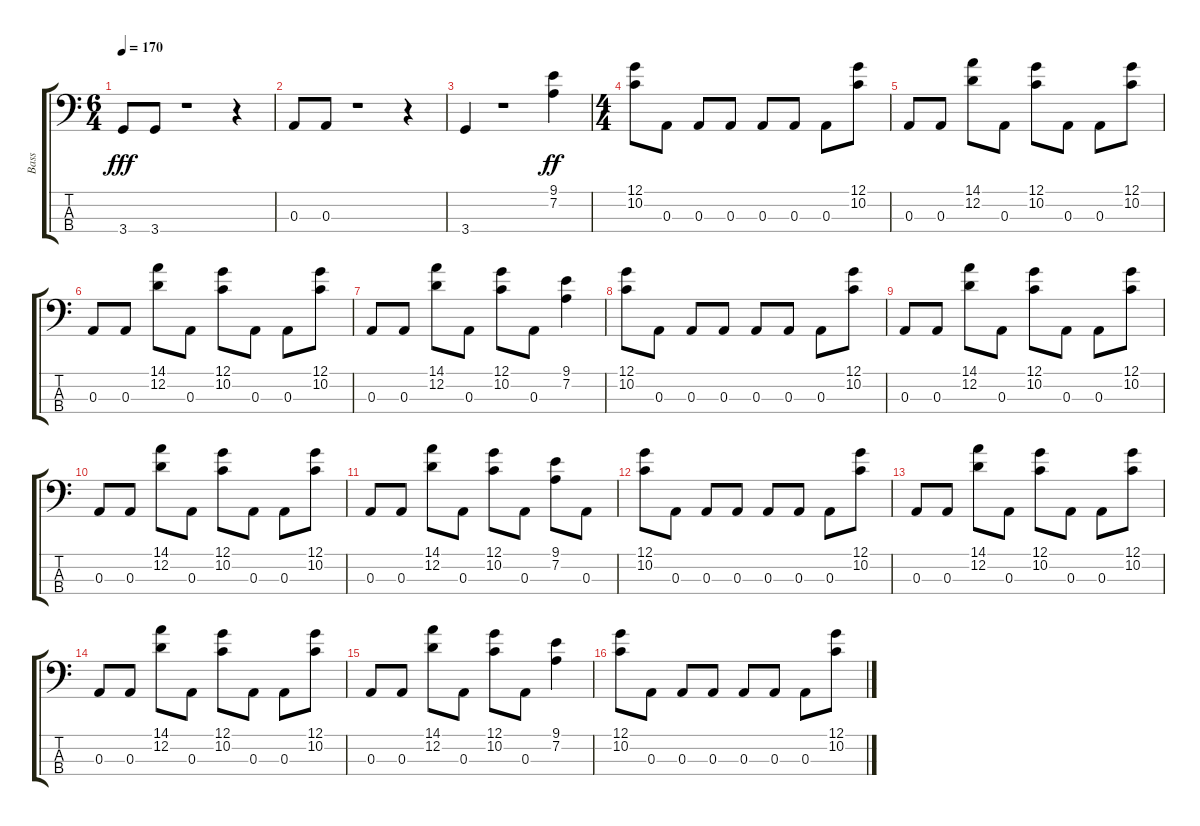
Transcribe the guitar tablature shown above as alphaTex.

\track ("Bass" "Bass") {instrument electricbasspick}
\staff {score tabs}
\tuning (G2 D2 A1 E1) {hide}
\ts (6 4)
\tempo 170
\clef f4
\ks c
3.4.8{dy fff} 3.4.8 r.1 r.4 |
0.3.8 0.3.8 r.1 r.4 |
3.4.4 r.1 (9.1 7.2).4{dy ff} |
\ts (4 4)
(12.1 10.2).8 0.3.8 0.3.8 0.3.8 0.3.8 0.3.8 0.3.8 (12.1 10.2).8 |
0.3.8 0.3.8 (14.1 12.2).8 0.3.8 (12.1 10.2).8 0.3.8 0.3.8 (12.1 10.2).8 |
0.3.8 0.3.8 (14.1 12.2).8 0.3.8 (12.1 10.2).8 0.3.8 0.3.8 (12.1 10.2).8 |
0.3.8 0.3.8 (14.1 12.2).8 0.3.8 (12.1 10.2).8 0.3.8 (9.1 7.2).4 |
(12.1 10.2).8 0.3.8 0.3.8 0.3.8 0.3.8 0.3.8 0.3.8 (12.1 10.2).8 |
0.3.8 0.3.8 (14.1 12.2).8 0.3.8 (12.1 10.2).8 0.3.8 0.3.8 (12.1 10.2).8 |
0.3.8 0.3.8 (14.1 12.2).8 0.3.8 (12.1 10.2).8 0.3.8 0.3.8 (12.1 10.2).8 |
0.3.8 0.3.8 (14.1 12.2).8 0.3.8 (12.1 10.2).8 0.3.8 (9.1 7.2).8 0.3.8 |
(12.1 10.2).8 0.3.8 0.3.8 0.3.8 0.3.8 0.3.8 0.3.8 (12.1 10.2).8 |
0.3.8 0.3.8 (14.1 12.2).8 0.3.8 (12.1 10.2).8 0.3.8 0.3.8 (12.1 10.2).8 |
0.3.8 0.3.8 (14.1 12.2).8 0.3.8 (12.1 10.2).8 0.3.8 0.3.8 (12.1 10.2).8 |
0.3.8 0.3.8 (14.1 12.2).8 0.3.8 (12.1 10.2).8 0.3.8 (9.1 7.2).4 |
(12.1 10.2).8 0.3.8 0.3.8 0.3.8 0.3.8 0.3.8 0.3.8 (12.1 10.2).8
